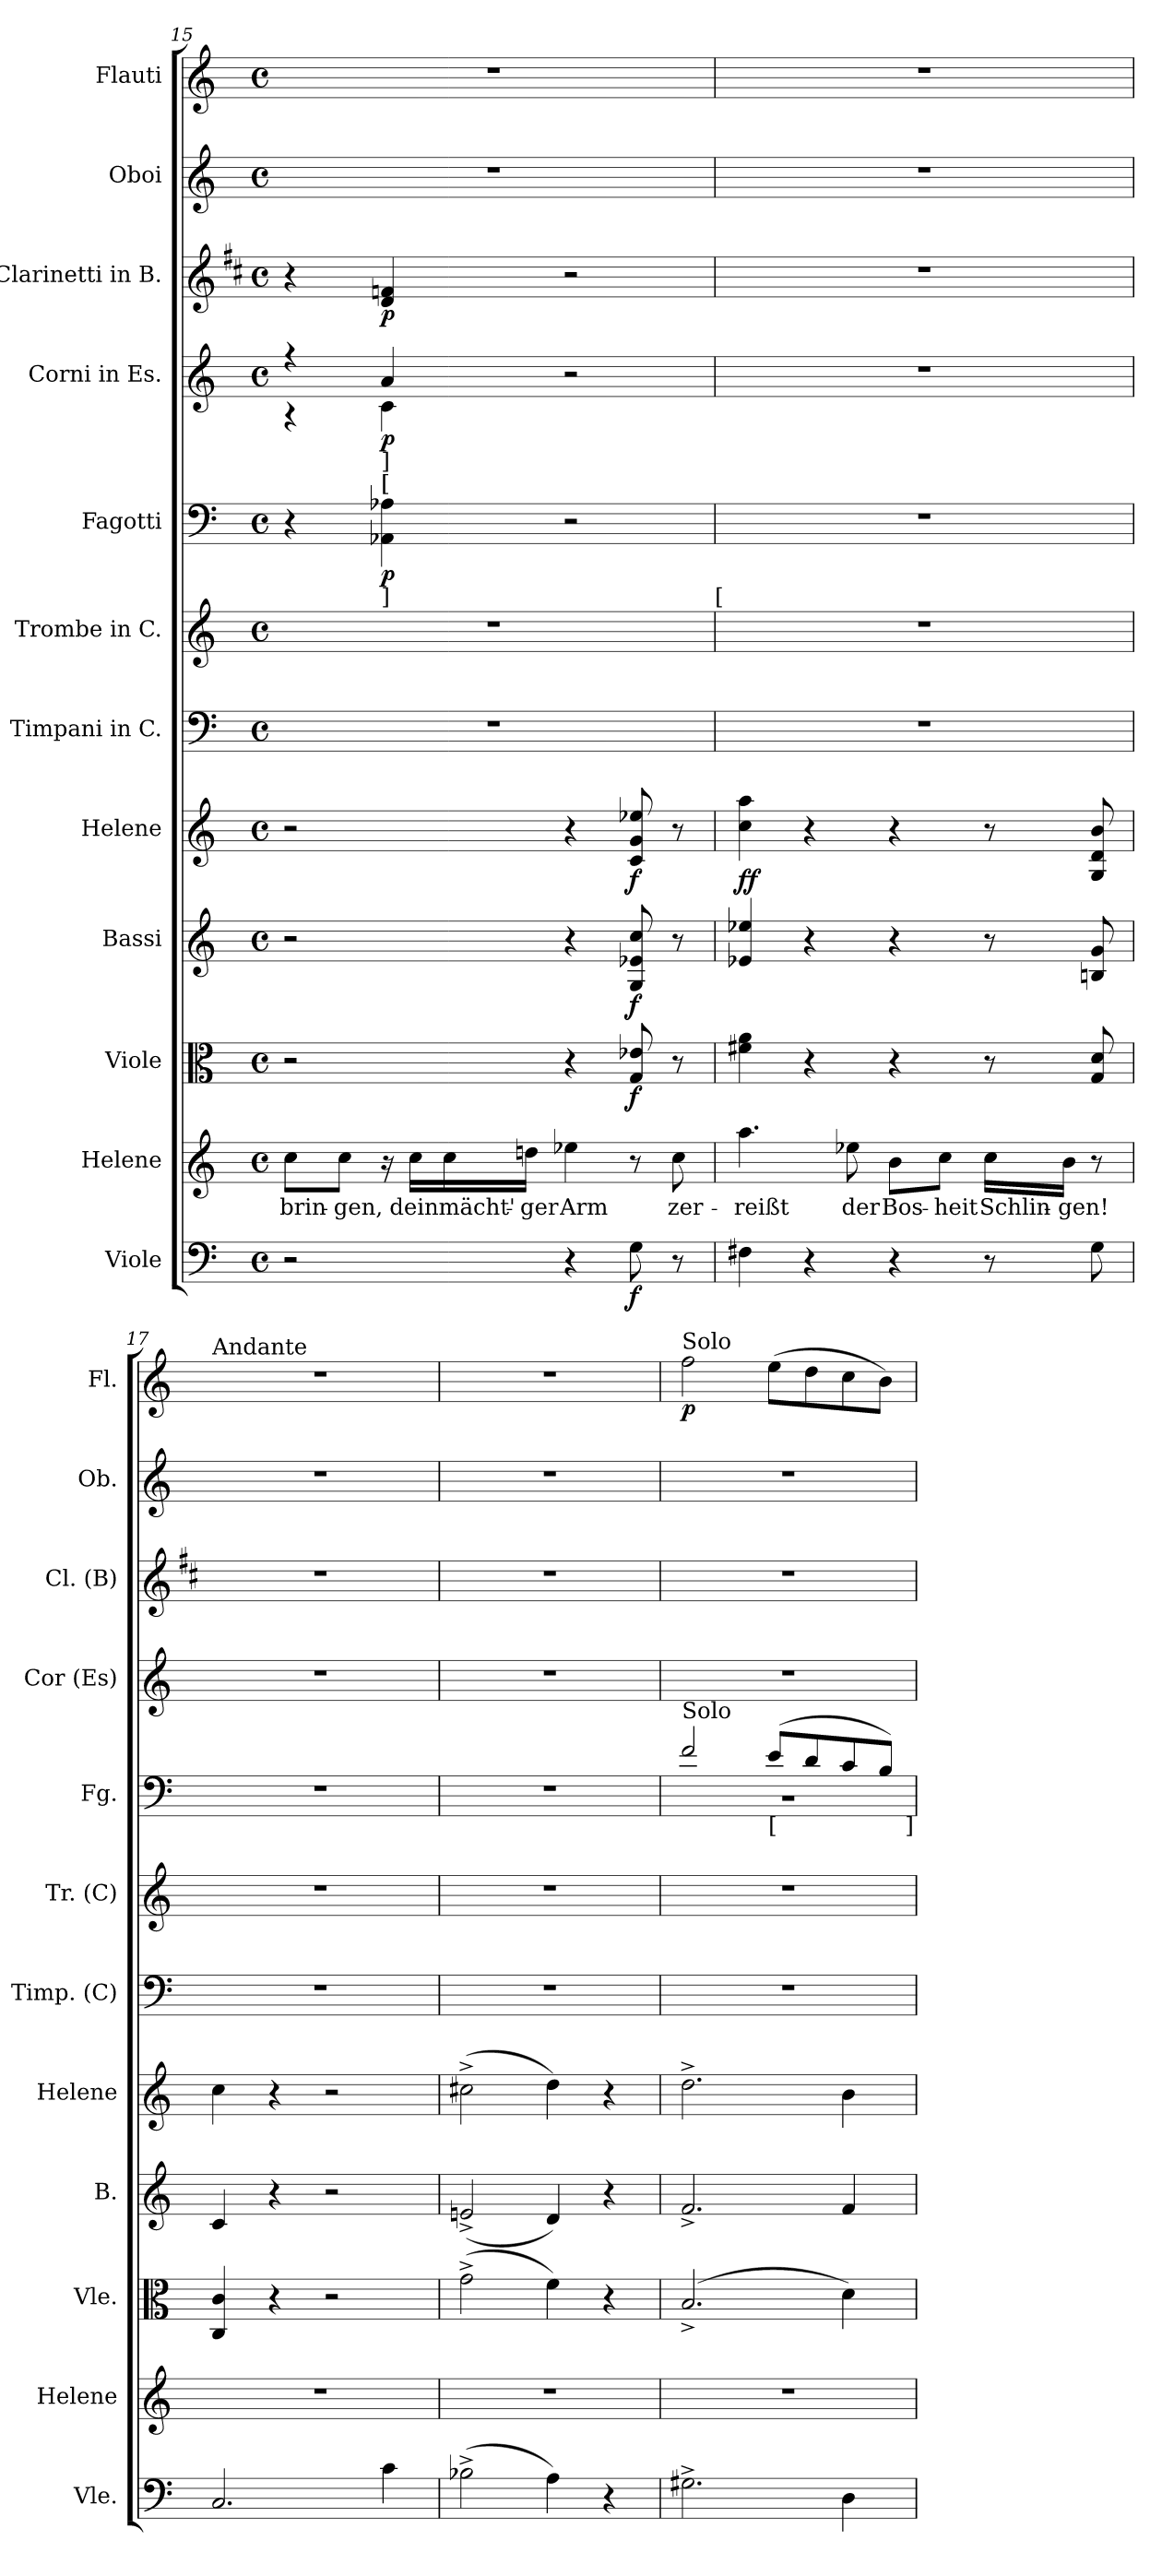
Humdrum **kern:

**kern	**dynam	**kern	**text	**kern	**dynam	**kern	**dynam	**kern	**dynam	**kern	**kern	**kern	**dynam	**kern	**dynam	**kern	**dynam	**kern	**kern	**dynam
*part12	*part12	*part11	*part11	*part10	*part10	*part9	*part9	*part8	*part8	*part7	*part6	*part5	*part5	*part4	*part4	*part3	*part3	*part2	*part1	*part1
*staff12	*staff12	*staff11	*staff11	*staff10	*staff10	*staff9	*staff9	*staff8	*staff8	*staff7	*staff6	*staff5	*staff5	*staff4	*staff4	*staff3	*staff3	*staff2	*staff1	*staff1
*I"Viole	*	*I"Helene	*	*I"Viole	*	*I"Bassi	*	*I"Helene	*	*I"Timpani in C.	*I"Trombe in C.	*I"Fagotti	*	*I"Corni in Es.	*	*I"Clarinetti in B.	*	*I"Oboi	*I"Flauti	*
*I'Vle.	*	*I'Helene	*	*I'Vle.	*	*I'B.	*	*I'Helene	*	*I'Timp. (C)	*I'Tr. (C)	*I'Fg.	*	*I'Cor (Es)	*	*I'Cl. (B)	*	*I'Ob.	*I'Fl.	*
*clefF4	*	*clefG2	*	*clefC3	*	*clefG2	*	*clefG2	*	*clefF4	*clefG2	*clefF4	*	*clefG2	*	*clefG2	*	*clefG2	*clefG2	*
*	*	*	*	*	*	*	*	*	*	*	*	*	*	*ITrd4c7	*	*ITrd1c2	*	*	*	*
*k[]	*	*k[]	*	*k[]	*	*k[]	*	*k[]	*	*k[]	*k[]	*k[]	*	*k[b-]	*	*k[]	*	*k[]	*k[]	*
*C:	*	*C:	*	*C:	*	*C:	*	*C:	*	*C:	*C:	*C:	*	*F:	*	*C:	*	*C:	*C:	*
*M4/4	*	*M4/4	*	*M4/4	*	*M4/4	*	*M4/4	*	*M4/4	*M4/4	*M4/4	*	*M4/4	*	*M4/4	*	*M4/4	*M4/4	*
*met(c)	*	*met(c)	*	*met(c)	*	*met(c)	*	*met(c)	*	*met(c)	*met(c)	*met(c)	*	*met(c)	*	*met(c)	*	*met(c)	*met(c)	*
=15	=15	=15	=15	=15	=15	=15	=15	=15	=15	=15	=15	=15	=15	=15	=15	=15	=15	=15	=15	=15
*	*	*	*	*	*	*	*	*	*	*	*	*	*	*^	*	*	*	*	*	*
2r	.	8cc\L	brin-	2r	.	2r	.	2r	.	1r	1r	4r	.	4r	4r	.	4r	.	1r	1r	.
.	.	8cc\J	gen,	.	.	.	.	.	.	.	.	.	.	.	.	.	.	.	.	.	.
!	!	!	!	!	!	!	!	!	!	!	!	!LO:TX:a:t=[	!	!	!	!	!	!	!	!	!
!	!	!	!	!	!	!	!	!	!	!	!	!LO:TX:a:t=]	!	!	!	!	!	!	!	!	!
!	!	!	!	!	!	!	!	!	!	!	!	!LO:TX:b:t=]	!	!	!	!	!	!	!	!	!
!	!	!	!	!	!	!	!	!	!	!	!	!	!LO:DY:b	!	!	!LO:DY:b	!	!LO:DY:b	!	!	!
.	.	16r	.	.	.	.	.	.	.	.	.	4AA-X\ 4A-X\	p	4d/	4F\	p	4c/ 4e-X/	p	.	.	.
.	.	16cc\LL	dein	.	.	.	.	.	.	.	.	.	.	.	.	.	.	.	.	.	.
.	.	16cc\	mächt'-	.	.	.	.	.	.	.	.	.	.	.	.	.	.	.	.	.	.
.	.	16ddn\JJ	ger	.	.	.	.	.	.	.	.	.	.	.	.	.	.	.	.	.	.
4r	.	4ee-X\	Arm	4r	.	4r	.	4r	.	.	.	2r	.	2r	2ryy	.	2r	.	.	.	.
!	!LO:DY:b	!	!	!	!LO:DY:b	!	!LO:DY:b	!	!LO:DY:b	!	!	!	!	!	!	!	!	!	!	!	!
8G\	f	8r	.	8G/ 8e-X/	f	8G/ 8e-X/ 8cc/	f	8c/ 8g/ 8ee-X/	f	.	.	.	.	.	.	.	.	.	.	.	.
8r	.	8cc\	zer-	8r	.	8r	.	8r	.	.	.	.	.	.	.	.	.	.	.	.	.
*	*	*	*	*	*	*	*	*	*	*	*	*	*	*v	*v	*	*	*	*	*	*
!	!	!	!	!	!	!	!	!	!	!	!LO:TX:a:t=[	!	!	!	!	!	!	!	!	!
!!LO:PB:g=z
=16	=16	=16	=16	=16	=16	=16	=16	=16	=16	=16	=16	=16	=16	=16	=16	=16	=16	=16	=16	=16
!	!	!	!	!	!	!	!	!	!LO:DY:b	!	!	!	!	!	!	!	!	!	!	!
4F#X\	.	4.aa\	reißt	4f#X\ 4a\	.	4e-X/ 4ee-X/	.	4cc\ 4aa\	ff	1r	1r	1r	.	1r	.	1r	.	1r	1r	.
4r	.	.	.	4r	.	4r	.	4r	.	.	.	.	.	.	.	.	.	.	.	.
.	.	8ee-X\	der	.	.	.	.	.	.	.	.	.	.	.	.	.	.	.	.	.
4r	.	8b\L	Bos-	4r	.	4r	.	4r	.	.	.	.	.	.	.	.	.	.	.	.
.	.	8cc\J	heit	.	.	.	.	.	.	.	.	.	.	.	.	.	.	.	.	.
8r	.	16cc\LL	Schlin-	8r	.	8r	.	8r	.	.	.	.	.	.	.	.	.	.	.	.
.	.	16b\JJ	gen!	.	.	.	.	.	.	.	.	.	.	.	.	.	.	.	.	.
8G\	.	8r	.	8G/ 8d/	.	8Bn/ 8g/	.	8G/ 8d/ 8b/	.	.	.	.	.	.	.	.	.	.	.	.
=17	=17	=17	=17	=17	=17	=17	=17	=17	=17	=17	=17	=17	=17	=17	=17	=17	=17	=17	=17	=17
!	!	!	!	!	!	!	!	!	!	!	!	!	!	!	!	!	!	!	!LO:TX:a:t=Andante	!
2.C/	.	1r	.	4C/ 4c/	.	4c/	.	4cc\	.	1r	1r	1r	.	1r	.	1r	.	1r	1r	.
.	.	.	.	4r	.	4r	.	4r	.	.	.	.	.	.	.	.	.	.	.	.
.	.	.	.	2r	.	2r	.	2r	.	.	.	.	.	.	.	.	.	.	.	.
4c\	.	.	.	.	.	.	.	.	.	.	.	.	.	.	.	.	.	.	.	.
=18	=18	=18	=18	=18	=18	=18	=18	=18	=18	=18	=18	=18	=18	=18	=18	=18	=18	=18	=18	=18
(>2B-X^>\	.	1r	.	(>2g^>\	.	(<2en^</	.	(>2cc#X^>\	.	1r	1r	1r	.	1r	.	1r	.	1r	1r	.
4A\)	.	.	.	4f\)	.	4d/)	.	4dd\)	.	.	.	.	.	.	.	.	.	.	.	.
4r	.	.	.	4r	.	4r	.	4r	.	.	.	.	.	.	.	.	.	.	.	.
=19	=19	=19	=19	=19	=19	=19	=19	=19	=19	=19	=19	=19	=19	=19	=19	=19	=19	=19	=19	=19
*	*	*	*	*	*	*	*	*	*	*	*	*^	*	*	*	*	*	*	*	*
!	!	!	!	!	!	!	!	!	!	!	!	!	!	!	!	!	!	!	!	!LO:TX:a:t=Solo	!
!	!	!	!	!	!	!	!	!	!	!	!	!LO:TX:a:t=Solo	!	!	!	!	!	!	!	!	!
!	!	!	!	!	!	!	!	!	!	!	!	!	!	!	!	!	!	!	!	!	!LO:DY:b
2.G#X^>\	.	1r	.	(>2.B^</	.	2.f^</	.	2.dd^>\	.	1r	1r	2f/	1r	.	1r	.	1r	.	1r	2ff\	p
!	!	!	!	!	!	!	!	!	!	!	!	!LO:TX:b:t=[	!	!	!	!	!	!	!	!	!
.	.	.	.	.	.	.	.	.	.	.	.	(>8e/L	.	.	.	.	.	.	.	(>8ee\L	.
.	.	.	.	.	.	.	.	.	.	.	.	8d/	.	.	.	.	.	.	.	8dd\	.
4D\	.	.	.	4d\)	.	4f/	.	4b\	.	.	.	8c/	.	.	.	.	.	.	.	8cc\	.
.	.	.	.	.	.	.	.	.	.	.	.	8B/J)	.	.	.	.	.	.	.	8b\J)	.
*	*	*	*	*	*	*	*	*	*	*	*	*v	*v	*	*	*	*	*	*	*	*
!	!	!	!	!	!	!	!	!	!	!	!	!LO:TX:b:t=]	!	!	!	!	!	!	!	!
=	=	=	=	=	=	=	=	=	=	=	=	=	=	=	=	=	=	=	=	=
*-	*-	*-	*-	*-	*-	*-	*-	*-	*-	*-	*-	*-	*-	*-	*-	*-	*-	*-	*-	*-
